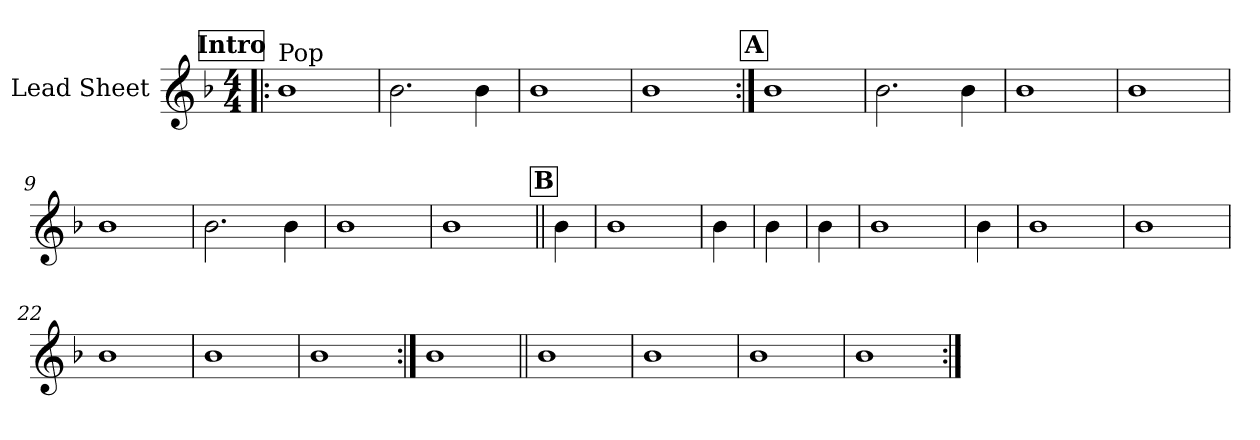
**kern
*part1
*staff1
*I"Lead Sheet
*clefG2
*k[b-]
*d:
*M4/4
*MM80
!!LO:REH:place=s1:a:fs=14:t=Intro
=1!|:
!LO:TX:a:t=Pop
1b-
=2
2.b-\
4b-\
=3
1b-
=4
1b-
!!LO:LB:g=z
!!LO:REH:place=s1:a:fs=14:t=A
=5:|!
1b-
=6
2.b-\
4b-\
=7
1b-
=8
1b-
!!LO:LB:g=z
=9
1b-
=10
2.b-\
4b-\
=11
1b-
=12
1b-
!!LO:LB:g=z
!!LO:REH:place=s1:a:fs=14:t=B
=13||
4b-\
=14
1b-
=15
4b-\
=16
4b-\
!!LO:LB:g=z
=17
4b-\
=18
1b-
=19
4b-\
=20
1b-
!!LO:LB:g=z
=21
1b-
=22
1b-
=23
1b-
=24
1b-
!!LO:LB:g=z
=25:|!
1b-
!!LO:LB:g=z
=26||
1b-
=27
1b-
=28
1b-
=29
1b-
=:|!
*-
